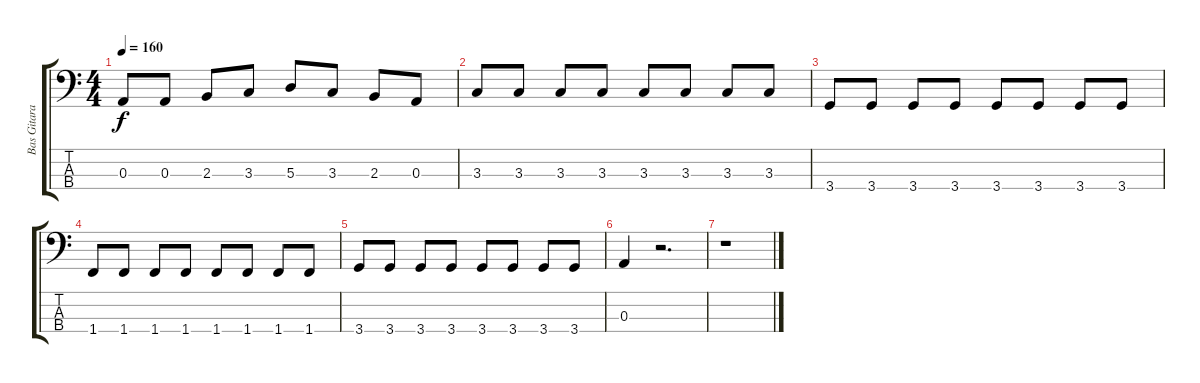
\track ("Bas Gitara" "Bas Gitara") {instrument electricbassfinger}
\staff {score tabs}
\tuning (G2 D2 A1 E1) {hide}
\ts (4 4)
\tempo 160
\clef f4
\ks c
0.3.8{dy f} 0.3.8 2.3.8 3.3.8 5.3.8 3.3.8 2.3.8 0.3.8 |
3.3.8 3.3.8 3.3.8 3.3.8 3.3.8 3.3.8 3.3.8 3.3.8 |
3.4.8 3.4.8 3.4.8 3.4.8 3.4.8 3.4.8 3.4.8 3.4.8 |
1.4.8 1.4.8 1.4.8 1.4.8 1.4.8 1.4.8 1.4.8 1.4.8 |
3.4.8 3.4.8 3.4.8 3.4.8 3.4.8 3.4.8 3.4.8 3.4.8 |
0.3.4 r.2{d} |
r.1
